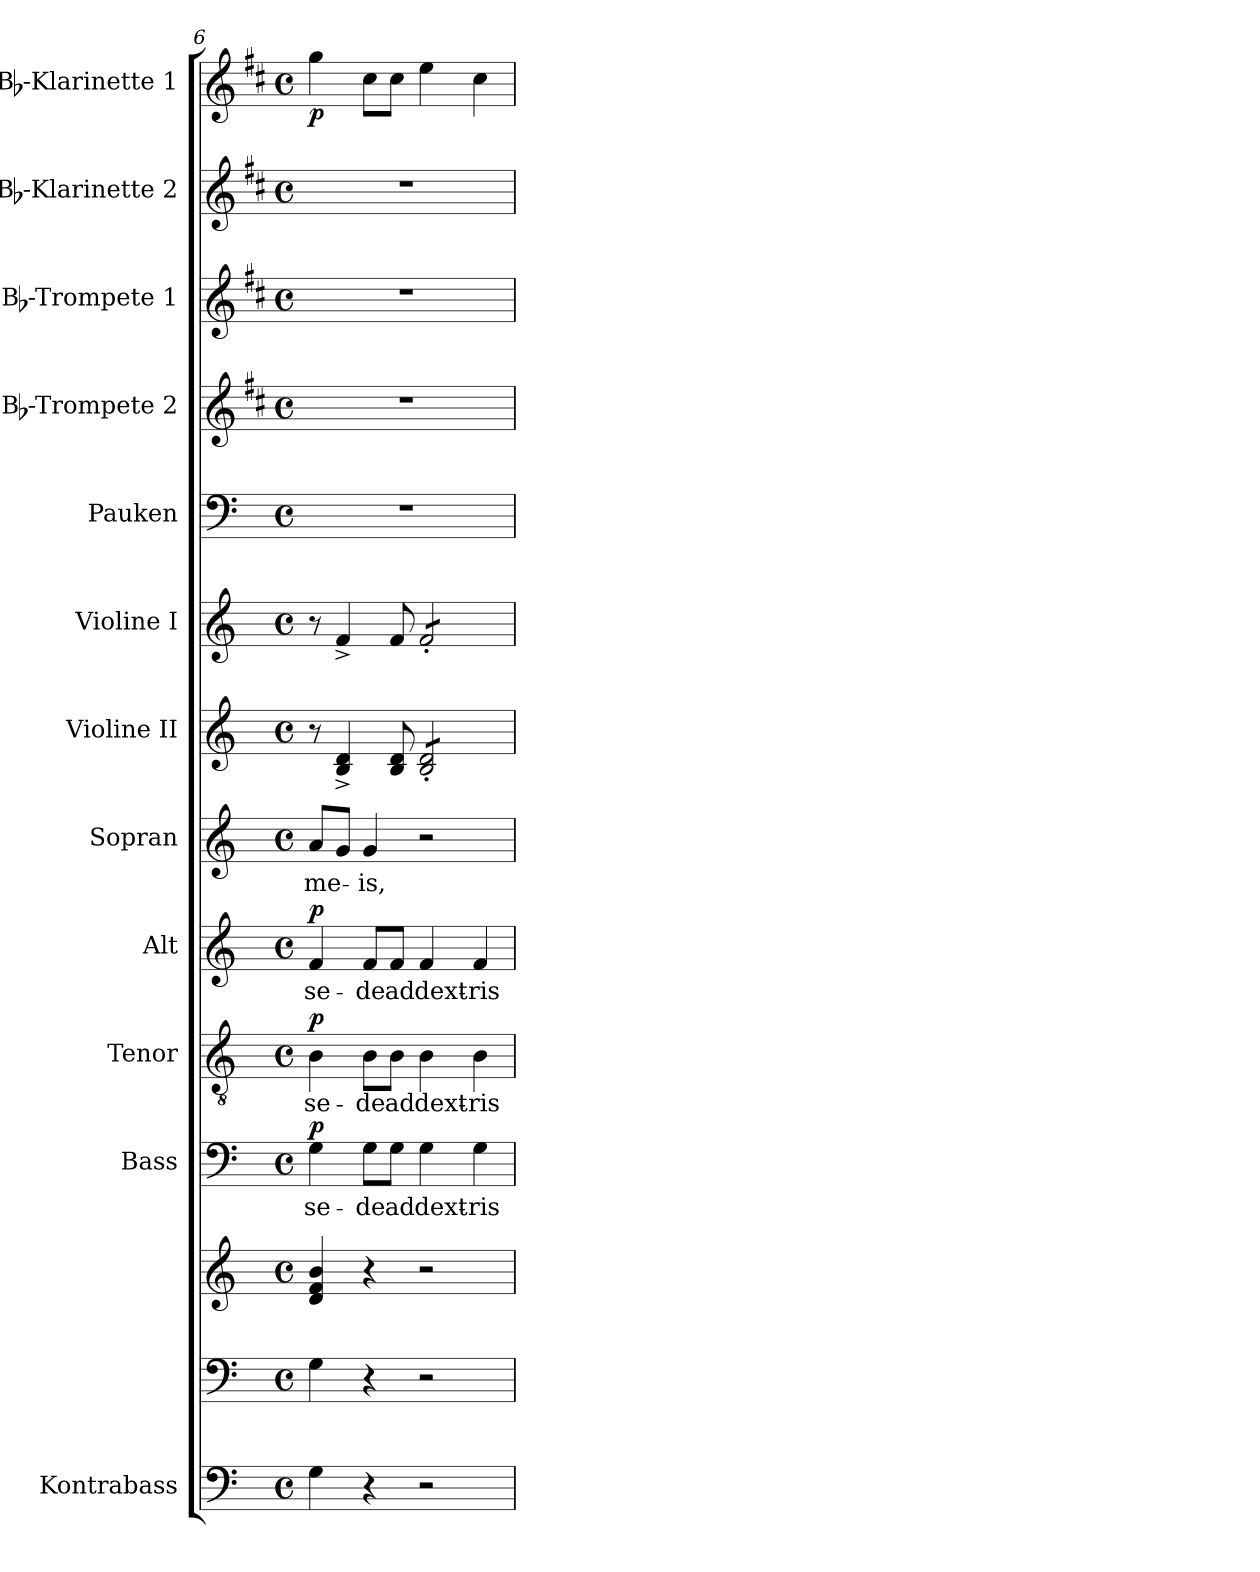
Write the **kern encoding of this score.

**kern	**kern	**kern	**kern	**text	**dynam	**kern	**text	**dynam	**kern	**text	**dynam	**kern	**text	**kern	**kern	**kern	**kern	**kern	**kern	**kern	**dynam
*part13	*part12	*part12	*part11	*part11	*part11	*part10	*part10	*part10	*part9	*part9	*part9	*part8	*part8	*part7	*part6	*part5	*part4	*part3	*part2	*part1	*part1
*staff14	*staff13	*staff12	*staff11	*staff11	*staff11	*staff10	*staff10	*staff10	*staff9	*staff9	*staff9	*staff8	*staff8	*staff7	*staff6	*staff5	*staff4	*staff3	*staff2	*staff1	*staff1
*I"Kontrabass	*	*	*I"Bass	*	*	*I"Tenor	*	*	*I"Alt	*	*	*I"Sopran	*	*I"Violine II	*I"Violine I	*I"Pauken	*I"Bb-Trompete 2	*I"Bb-Trompete 1	*I"Bb-Klarinette 2	*I"Bb-Klarinette 1	*
*I'Kb.	*	*	*I'B.	*	*	*I'T.	*	*	*I'A.	*	*	*I'S.	*	*I'Vl. II	*I'Vl. I	*I'Pk.	*I'Bb Trp. 2	*I'Bb Trp. 1	*I'Bb Kl. 2	*I'Bb Kl. 1	*
!!LO:PB:g=z
*clefF4	*clefF4	*clefG2	*clefF4	*	*	*clefGv2	*	*	*clefG2	*	*	*clefG2	*	*clefG2	*clefG2	*clefF4	*clefG2	*clefG2	*clefG2	*clefG2	*
*ITrd7c12	*	*	*	*	*	*	*	*	*	*	*	*	*	*	*	*	*ITrd1c2	*ITrd1c2	*ITrd1c2	*ITrd1c2	*
*k[]	*k[]	*k[]	*k[]	*	*	*k[]	*	*	*k[]	*	*	*k[]	*	*k[]	*k[]	*k[]	*k[]	*k[]	*k[]	*k[]	*
*C:	*C:	*C:	*C:	*	*	*C:	*	*	*C:	*	*	*C:	*	*C:	*C:	*C:	*C:	*C:	*C:	*C:	*
*M4/4	*M4/4	*M4/4	*M4/4	*	*	*M4/4	*	*	*M4/4	*	*	*M4/4	*	*M4/4	*M4/4	*M4/4	*M4/4	*M4/4	*M4/4	*M4/4	*
*met(c)	*met(c)	*met(c)	*met(c)	*	*	*met(c)	*	*	*met(c)	*	*	*met(c)	*	*met(c)	*met(c)	*met(c)	*met(c)	*met(c)	*met(c)	*met(c)	*
=6	=6	=6	=6	=6	=6	=6	=6	=6	=6	=6	=6	=6	=6	=6	=6	=6	=6	=6	=6	=6	=6
!	!	!	!	!LO:LY:b	!LO:DY:a	!	!LO:LY:b	!LO:DY:a	!	!LO:LY:b	!LO:DY:a	!	!LO:LY:b	!	!	!	!	!	!	!	!LO:DY:b
4GG\	4G\	4d/ 4f/ 4b/	4G\	se-	p	4B\	se-	p	4f/	se-	p	8a/L	me-	8r	8r	1r	1r	1r	1r	4ff\	p
.	.	.	.	.	.	.	.	.	.	.	.	8g/J	.	4B/^< 4d/^<	4f^</	.	.	.	.	.	.
!	!	!	!	!LO:LY:b	!	!	!LO:LY:b	!	!	!LO:LY:b	!	!	!LO:LY:b	!	!	!	!	!	!	!	!
4r	4r	4r	8G\L	-de	.	8B\L	-de	.	8f/L	-de	.	4g/	-is,	.	.	.	.	.	.	8b\L	.
!	!	!	!	!LO:LY:b	!	!	!LO:LY:b	!	!	!LO:LY:b	!	!	!	!	!	!	!	!	!	!	!
.	.	.	8G\J	ad	.	8B\J	ad	.	8f/J	ad	.	.	.	8B/ 8d/	8f/	.	.	.	.	8b\J	.
!	!	!	!	!LO:LY:b	!	!	!LO:LY:b	!	!	!LO:LY:b	!	!	!	!	!	!	!	!	!	!	!
*	*	*	*	*	*	*	*	*	*	*	*	*	*	*tremolo	*	*	*	*	*	*	*
*	*	*	*	*	*	*	*	*	*	*	*	*	*	*	*tremolo	*	*	*	*	*	*
2r	2r	2r	4G\	dext-	.	4B\	dext-	.	4f/	dext-	.	2r	.	8B/'< 8d/'<L	8f'</L	.	.	.	.	4dd\	.
.	.	.	.	.	.	.	.	.	.	.	.	.	.	8B/'< 8d/'<	8f'</	.	.	.	.	.	.
!	!	!	!	!LO:LY:b	!	!	!LO:LY:b	!	!	!LO:LY:b	!	!	!	!	!	!	!	!	!	!	!
.	.	.	4G\	-ris	.	4B\	-ris	.	4f/	-ris	.	.	.	8B/'< 8d/'<	8f'</	.	.	.	.	4b\	.
.	.	.	.	.	.	.	.	.	.	.	.	.	.	8B/'< 8d/'<J	8f'</J	.	.	.	.	.	.
*	*	*	*	*	*	*	*	*	*	*	*	*	*	*	*Xtremolo	*	*	*	*	*	*
*	*	*	*	*	*	*	*	*	*	*	*	*	*	*Xtremolo	*	*	*	*	*	*	*
=	=	=	=	=	=	=	=	=	=	=	=	=	=	=	=	=	=	=	=	=	=
*-	*-	*-	*-	*-	*-	*-	*-	*-	*-	*-	*-	*-	*-	*-	*-	*-	*-	*-	*-	*-	*-
